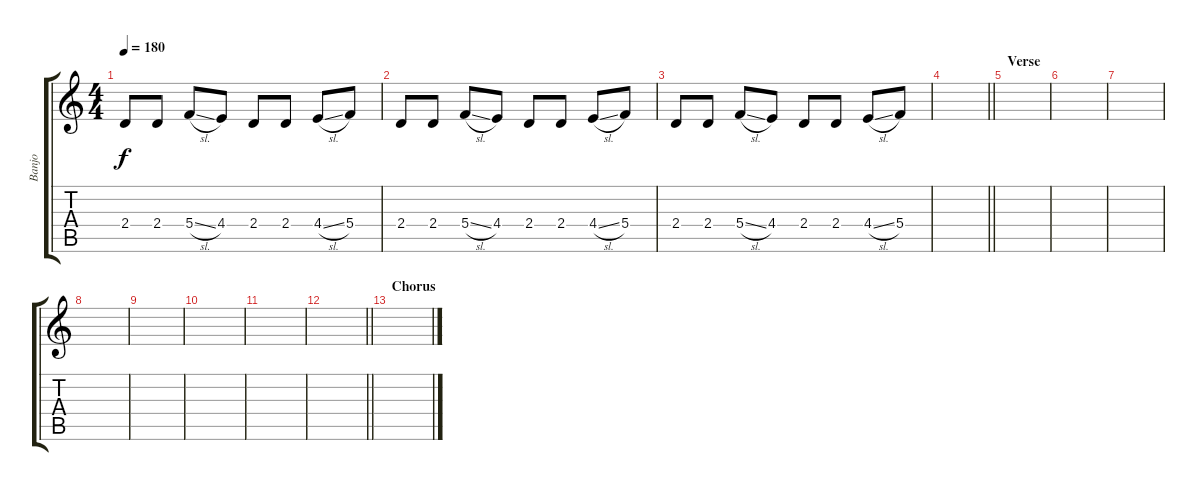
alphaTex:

\track ("Banjo" "Banjo") {instrument banjo}
\staff {score tabs}
\tuning (D4 A3 F3 C3 G2 D2) {hide}
\displaytranspose 12
\ts (4 4)
\tempo 180
\clef g2
\ks c
2.4.8{dy f} 2.4.8 5.4{sl}.8 4.4.8 2.4.8 2.4.8 4.4{sl}.8 5.4.8 |
2.4.8 2.4.8 5.4{sl}.8 4.4.8 2.4.8 2.4.8 4.4{sl}.8 5.4.8 |
2.4.8 2.4.8 5.4{sl}.8 4.4.8 2.4.8 2.4.8 4.4{sl}.8 5.4.8 |
\barLineRight lightlight
|
\section ("" "Verse")
|
|
|
|
|
|
|
\barLineRight lightlight
|
\section ("" "Chorus")
